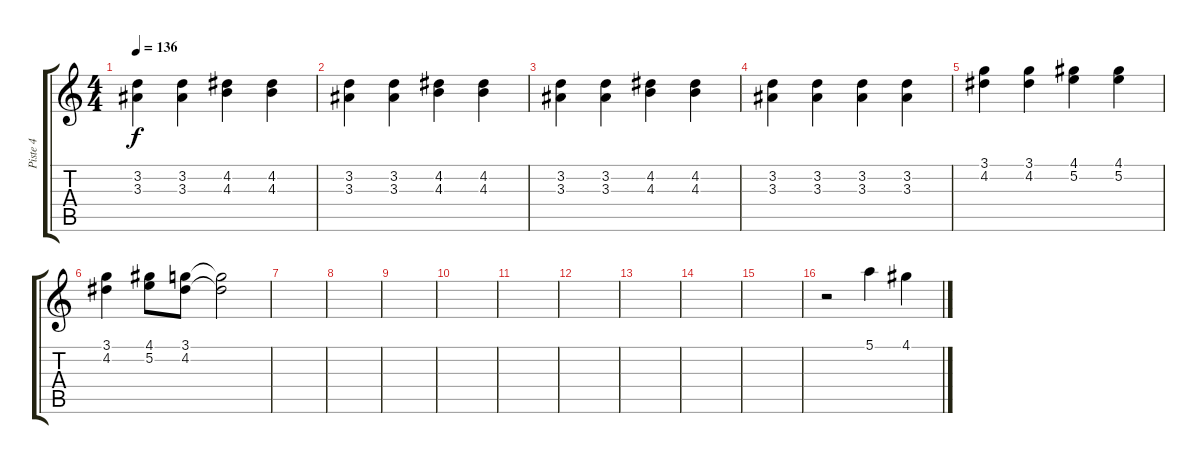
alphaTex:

\track ("Piste 4" "Piste 4") {instrument acousticguitarnylon}
\staff {score tabs}
\tuning (E4 B3 G3 D3 A2 E2) {hide}
\ts (4 4)
\tempo 136
\clef g2
\ks c
(3.2 3.3).4{dy f} (3.2 3.3).4 (4.2 4.3).4 (4.2 4.3).4 |
(3.2 3.3).4 (3.2 3.3).4 (4.2 4.3).4 (4.2 4.3).4 |
(3.2 3.3).4 (3.2 3.3).4 (4.2 4.3).4 (4.2 4.3).4 |
(3.2 3.3).4 (3.2 3.3).4 (3.2 3.3).4 (3.2 3.3).4 |
(3.1 4.2).4 (3.1 4.2).4 (4.1 5.2).4 (4.1 5.2).4 |
(3.1 4.2).4 (4.1 5.2).8 (3.1 4.2).8 (3.1{t} 4.2{t}).2 |
|
|
|
|
|
|
|
|
|
r.2 5.1.4 4.1.4
